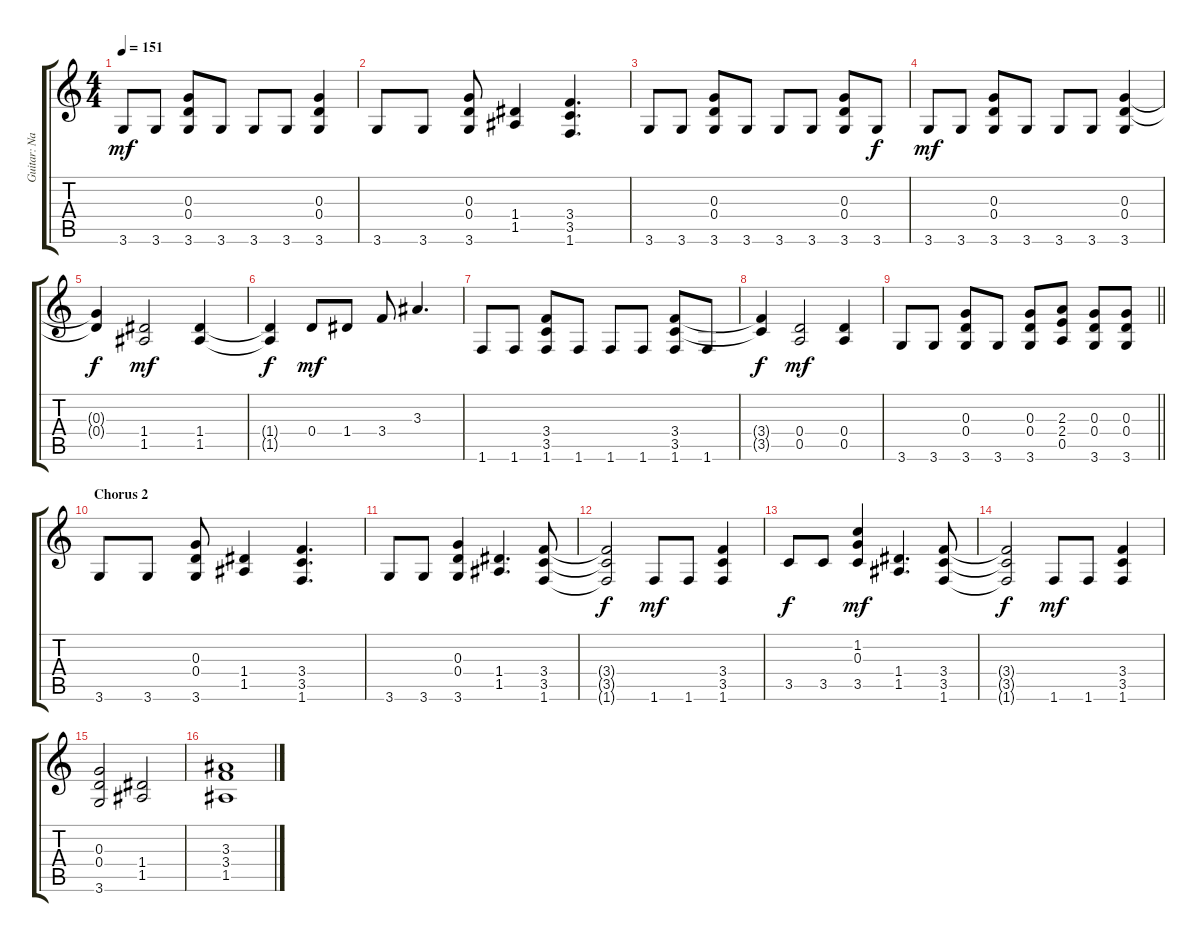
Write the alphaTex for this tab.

\track ("Guitar: Nancy Wilson" "Guitar: Na") {instrument overdrivenguitar}
\staff {score tabs}
\tuning (E4 B3 G3 D3 A2 E2) {hide}
\ts (4 4)
\tempo 151
\clef g2
\ks c
3.6.8{dy mf} 3.6.8 (0.3 0.4 3.6).8 3.6.8 3.6.8 3.6.8 (0.3 0.4 3.6).4 |
3.6.8 3.6.8 (0.3 0.4 3.6).8 (1.4 1.5).4 (3.4 3.5 1.6).4{d} |
3.6.8 3.6.8 (0.3 0.4 3.6).8 3.6.8 3.6.8 3.6.8 (0.3 0.4 3.6).8 3.6.8{dy f} |
3.6.8{dy mf} 3.6.8 (0.3 0.4 3.6).8 3.6.8 3.6.8 3.6.8 (0.3 0.4 3.6).4 |
(0.3{t} 0.4{t}).4{dy f} (1.4 1.5).2{dy mf} (1.4 1.5).4 |
(1.4{t} 1.5{t}).4{dy f} 0.4.8{dy mf} 1.4.8 3.4.8 3.3.4{d} |
1.6.8 1.6.8 (3.4 3.5 1.6).8 1.6.8 1.6.8 1.6.8 (3.4 3.5 1.6).8 1.6.8 |
(3.4{t} 3.5{t}).4{dy f} (0.4 0.5).2{dy mf} (0.4 0.5).4 |
\barLineRight lightlight
3.6.8 3.6.8 (0.3 0.4 3.6).8 3.6.8 (0.3 0.4 3.6).8 (2.3 2.4 0.5).8 (0.3 0.4 3.6).8 (0.3 0.4 3.6).8 |
\section ("" "Chorus 2")
3.6.8 3.6.8 (0.3 0.4 3.6).8 (1.4 1.5).4 (3.4 3.5 1.6).4{d} |
3.6.8 3.6.8 (0.3 0.4 3.6).4 (1.4 1.5).4{d} (3.4 3.5 1.6).8 |
(3.4{t} 3.5{t} 1.6{t}).2{dy f} 1.6.8{dy mf} 1.6.8 (3.4 3.5 1.6).4 |
3.5.8{dy f} 3.5.8 (1.2 0.3 3.5).4{dy mf} (1.4 1.5).4{d} (3.4 3.5 1.6).8 |
(3.4{t} 3.5{t} 1.6{t}).2{dy f} 1.6.8{dy mf} 1.6.8 (3.4 3.5 1.6).4 |
(0.3 0.4 3.6).2 (1.4 1.5).2 |
(3.3 3.4 1.5).1
